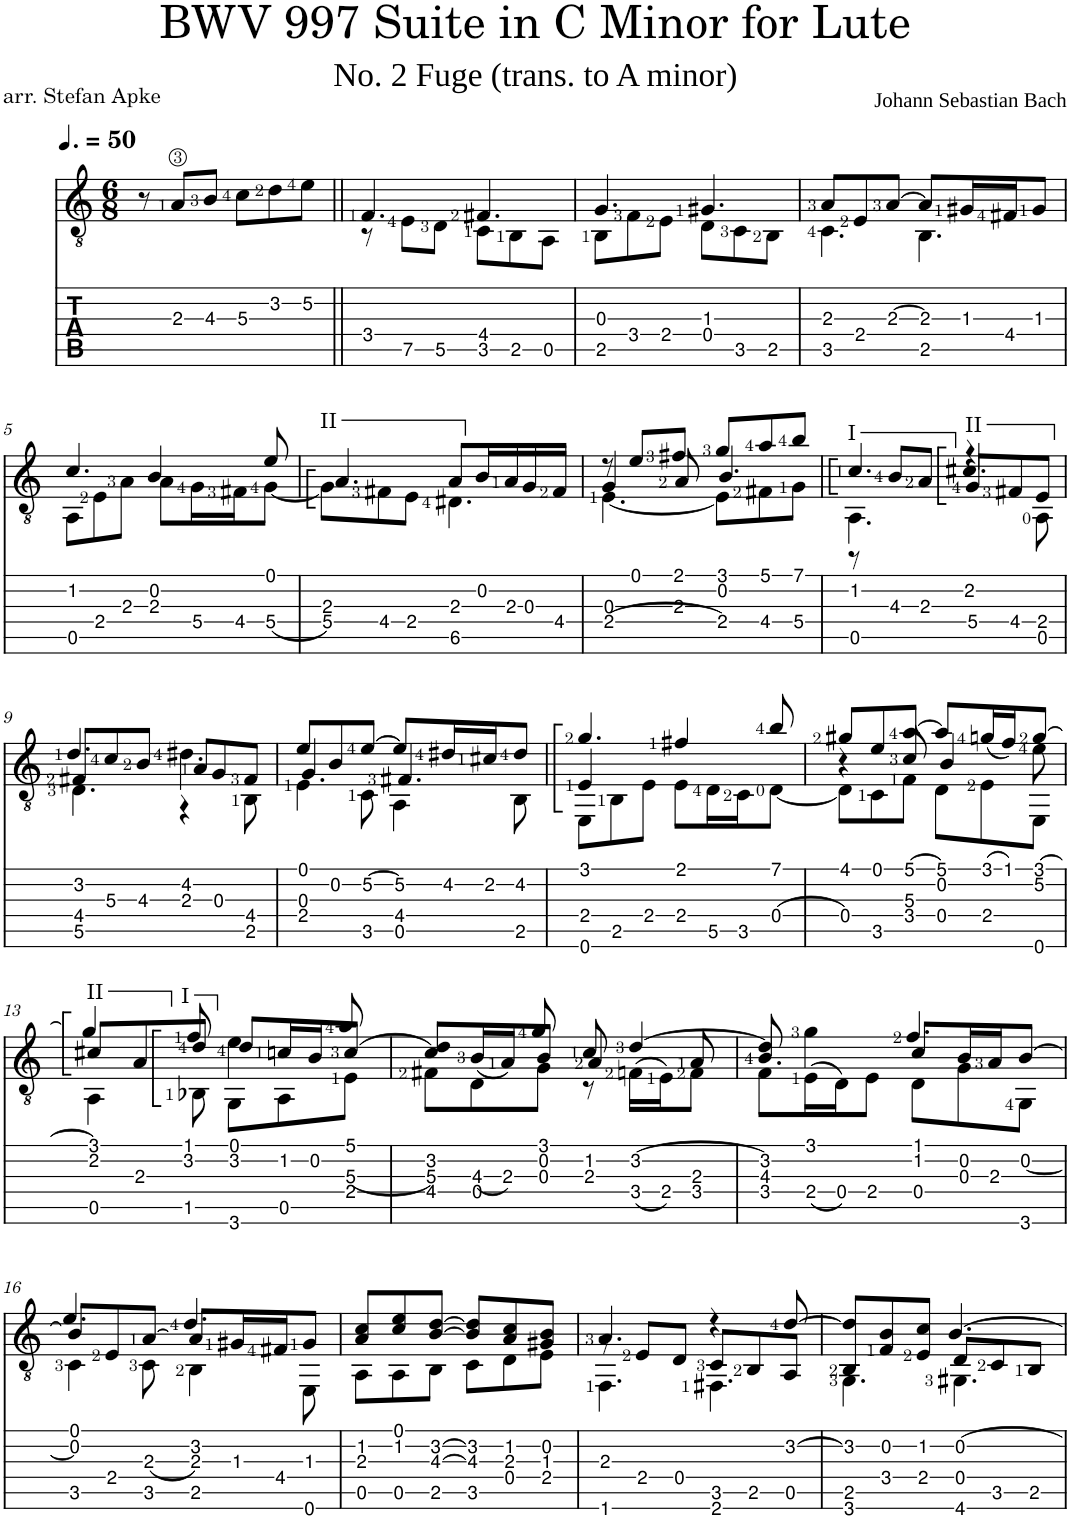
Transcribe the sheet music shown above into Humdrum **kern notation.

**kern	**kern
*part1	*part1
*staff2	*staff1
*I"Classical Guitar	*
*I'Guit.	*
*stria6	*
*	*clefGv2
*k[]	*k[]
*a:	*a:
*M6/8	*M6/8
=1	=1
8r	8r
*	*MM75
8AL	8A/L
8BJ	8B/J
8cL	8c\L
8d	8d\
8eJ	8e\J
=2||	=2||
*^	*^
4.F	8r	4.F/	8r
.	8EL	.	8E\L
.	8DJ	.	8D\J
4.F#X	8CL	4.F#X/	8C\L
.	8BB	.	8BB\
.	8AAJ	.	8AA\J
=3	=3	=3	=3
4.G	8BBL	4.G/	8BB\L
.	8F	.	8F\
.	8EJ	.	8E\J
4.G#X	8DL	4.G#X/	8D\L
.	8C	.	8C\
.	8BBJ	.	8BB\J
=4	=4	=4	=4
8AL	4.C	8A/L	4.C\
8E	.	8E/	.
[8AJ	.	[8A/J	.
8AL]	4.BB	8A/L]	4.BB\
16G#XL	.	16G#X/L	.
16F#XJ	.	16F#X/J	.
8G#J	.	8G#/J	.
!!LO:LB:g=z	!!
=5	=5	=5	=5
4.c	8AAL	4.c/	8AA\L
.	8E	.	8E\
.	8AJ	.	8A\J
4B	8AL	4B/	8A\L
.	16GL	.	16G\L
.	16F#XJ	.	16F#X\J
8e	[8GJ	8e/	[8G\J
=6	=6	=6	=6
!	!	!LO:TX:a:t=II	!
4.A	8GL]	4.A/	8G\L]
.	8F#X	.	8F#X\
.	8EJ	.	8E\J
8AL	4.D#X	8A/L	4.D#X\
16BL	.	16B/L	.
16A	.	16A/	.
16G	.	16G/	.
16F#JJ	.	16F#/JJ	.
=7	=7	=7	=7
*	*^	*	*^
8r	4G	[4.E	8r	4G/	[4.E\
8eL	.	.	8e/L	.	.
8f#XJ	8A	.	8f#X</J	8A/	.
8gL	4.B	8EL]	8g</L	4.B/	8E\L]
8a	.	8F#X	8a</	.	8F#X\
8bJ	.	8GJ	8b</J	.	8G\J
=8	=8	=8	=8	=8	=8
!	!	!	!LO:TX:a:t=I	!	!
4.c	4.AA	8r	4.c/	4.AA\	8r
.	.	8BL	.	.	8B/L
.	.	8AJ	.	.	8A/J
!	!	!	!LO:TX:a:t=II	!	!
4.c#X	4r	8GL	4.c#X/	4r	8G/L
.	.	8F#X	.	.	8F#X/
.	8AA	8EJ	.	8AA\	8E/J
!!LO:LB:g=z	!!	!!
=9	=9	=9	=9	=9	=9
4.d	8F#XL	4.D	4.d/	8F#X/L	4.D\
.	8c	.	.	8c/	.
.	8BJ	.	.	8B/J	.
8AL	4.d#	4r	8A/L	4.d#X\	4r
8G	.	.	8G/	.	.
8F#J	.	8BB	8F#/J	.	8BB\
=10	=10	=10	=10	=10	=10
8eL	4.G	4E	8e/L	4.G/	4E\
8B	.	.	8B/	.	.
[8eJ	.	8C	[8e/J	.	8C\
8eL]	4.F#X	4AA	8e/L]	4.F#X/	4AA\
16d#L	.	.	16d#X/L	.	.
16c#XJ	.	.	16c#X/J	.	.
8d#J	.	8BB	8d#/J	.	8BB\
=11	=11	=11	=11	=11	=11
4.g	4E	8EEL	4.g/	4E/	8EE\L
.	.	8BB	.	.	8BB\
.	8r	8EJ	.	8ryy	8E\J
4f#X	4.r	8EL	4f#X/	4.ryy	8E\L
.	.	16DL	.	.	16D\L
.	.	16CJ	.	.	16C\J
8b	.	[8DJ	8b/	.	[8D\J
=12	=12	=12	=12	=12	=12
8g#XL	4r	8DL]	8g#X/L	4r	8D\L]
8e	.	8C	8e/	.	8C\
[8aJ	8c	8FJ	[8a/J	8c/	8F\J
8aL]	4B	8DL	8a/L]	4B/	8D\L
16gnL	.	8E	(<16gn/L	.	8E\
16fJ	.	.	16f/J)	.	.
[8gJ	8e	8EEJ	[8g/J	8e\	8EE\J
!!LO:LB:g=z	!!	!!
=13	=13	=13	=13	=13	=13
!	!	!	!LO:TX:a:t=II	!	!
4g]	8c#XL	4AA	4g/]	8c#X/L	4AA\
.	8A	.	.	8A/	.
!	!	!	!LO:TX:a:t=I	!	!
8f	8dJ	8BB-X	8f/	8d/J	8BB-X\
4e	8dL	8GGL	4e\	8d/L	8GG\L
.	16cnL	8AA	.	16cn/L	8AA\
.	16BJ	.	.	16B/J	.
8a	[8cJ	8EJ	8a/	[8c/J	8E\J
=14	=14	=14	=14	=14	=14
4d	8cL]	8F#XL	4d/	8c/L]	8F#X\L
.	16BL	8D	.	(<16B/L	8D\
.	16AJ	.	.	16A/J)	.
8g	8BJ	8GJ	8g/	8B/J	8G\J
8c	4A	8r	8c/	4A/	8r
[4d	.	16FnLL	[>4d/	.	(>16Fn\LL
.	.	16EJ	.	.	16E\J)
.	8A	8FJ	.	8A/	8F\J
=15	=15	=15	=15	=15	=15
4.B	8d]	8FL	4.B/	8d/]	8F\L
.	4g	16EL	.	4g\	(>16E\L
.	.	16DJ	.	.	16D\J)
.	.	8EJ	.	.	8E\J
4.f	8cL	8DL	4.f/	8c/L	8D\L
.	16BL	8G	.	16B/L	8G\
.	16AJ	.	.	16A/J	.
.	[8BJ	8GGJ	.	[8B/J	8GG\J
!!LO:LB:g=z	!!	!!
=16	=16	=16	=16	=16	=16
4.e	8BL]	4C	4.e/	8B/L]	4C\
.	8E	.	.	8E/	.
.	[8AJ	8C	.	[8A/J	8C\
4.d	8AL]	4BB	4.d/	8A/L]	4BB\
.	16G#XL	.	.	16G#X/L	.
.	16F#XJ	.	.	16F#X/J	.
.	8G#J	8EE	.	8G#/J	8EE\
*	*v	*v	*	*	*
*	*	*	*v	*v
=17	=17	=17	=17
8A\ 8c\L	8AAL	8A/ 8c/L	8AA\L
8c\ 8e\	8AA	8c/ 8e/	8AA\
[8B\ [8d\J	8BBJ	[8B/ [8d/J	8BB\J
8B]\ 8d]\L	8CL	8B/] 8d/]L	8C\L
8A\ 8c\	8D	8A/ 8c/	8D\
8G#X\ 8B\J	8EJ	8G#X/ 8B/J	8E\J
=18	=18	=18	=18
*	*^	*	*^
4.A	8r	4.FF	4.A/	8r	4.FF\
.	8EL	.	.	8E/L	.
.	8DJ	.	.	8D/J	.
4r	8CL	4.FF#X	4r	8C/L	4.FF#X\
.	8BB	.	.	8BB/	.
[8d	8AAJ	.	[8d/	8AA/J	.
=19	=19	=19	=19	=19	=19
8BB\ 8d]\L	4.r	4.GG	8BB/ 8d/]L	4.ryy	4.GG\
8F\ 8B\	.	.	8F/ 8B/	.	.
8E\ 8c\J	.	.	8E/ 8c/J	.	.
[4.B	8DL	4.GG#X	[4.B/	8D/L	4.GG#X\
.	8C	.	.	8C/	.
.	8BBJ	.	.	8BB/J	.
*v	*v	*v	*	*	*
*	*v	*v	*v
=	=
*-	*-
